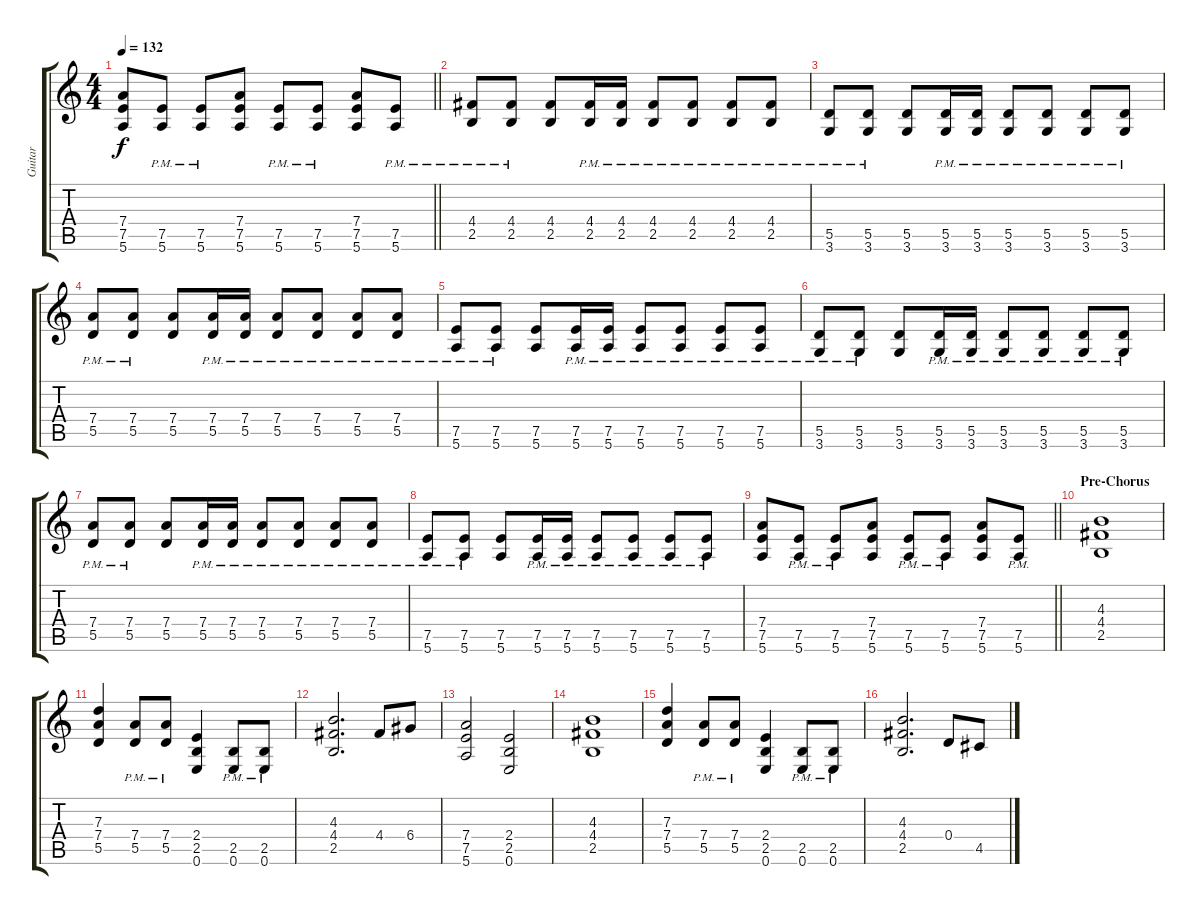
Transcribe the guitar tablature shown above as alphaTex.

\track ("Guitar" "Guitar") {instrument distortionguitar}
\staff {score tabs}
\tuning (E4 B3 G3 D3 A2 E2) {hide}
\ts (4 4)
\tempo 132
\clef g2
\barLineRight lightlight
\ks c
(7.4 7.5 5.6).8{dy f} (7.5{pm} 5.6{pm}).8 (7.5{pm} 5.6{pm}).8 (7.4 7.5 5.6).8 (7.5{pm} 5.6{pm}).8 (7.5{pm} 5.6{pm}).8 (7.4 7.5 5.6).8 (7.5{pm} 5.6{pm}).8 |
\section ("" "")
(4.4{pm} 2.5{pm}).8 (4.4{pm} 2.5{pm}).8 (4.4 2.5).8 (4.4{pm} 2.5{pm}).16 (4.4{pm} 2.5{pm}).16 (4.4{pm} 2.5{pm}).8 (4.4{pm} 2.5{pm}).8 (4.4{pm} 2.5{pm}).8 (4.4{pm} 2.5{pm}).8 |
(5.5{pm} 3.6{pm}).8 (5.5{pm} 3.6{pm}).8 (5.5 3.6).8 (5.5{pm} 3.6{pm}).16 (5.5{pm} 3.6{pm}).16 (5.5{pm} 3.6{pm}).8 (5.5{pm} 3.6{pm}).8 (5.5{pm} 3.6{pm}).8 (5.5{pm} 3.6{pm}).8 |
(7.4{pm} 5.5{pm}).8 (7.4{pm} 5.5{pm}).8 (7.4 5.5).8 (7.4{pm} 5.5{pm}).16 (7.4{pm} 5.5{pm}).16 (7.4{pm} 5.5{pm}).8 (7.4{pm} 5.5{pm}).8 (7.4{pm} 5.5{pm}).8 (7.4{pm} 5.5{pm}).8 |
(7.5{pm} 5.6{pm}).8 (7.5{pm} 5.6{pm}).8 (7.5 5.6).8 (7.5{pm} 5.6{pm}).16 (7.5{pm} 5.6{pm}).16 (7.5{pm} 5.6{pm}).8 (7.5{pm} 5.6{pm}).8 (7.5{pm} 5.6{pm}).8 (7.5{pm} 5.6{pm}).8 |
(5.5{pm} 3.6{pm}).8 (5.5{pm} 3.6{pm}).8 (5.5 3.6).8 (5.5{pm} 3.6{pm}).16 (5.5{pm} 3.6{pm}).16 (5.5{pm} 3.6{pm}).8 (5.5{pm} 3.6{pm}).8 (5.5{pm} 3.6{pm}).8 (5.5{pm} 3.6{pm}).8 |
(7.4{pm} 5.5{pm}).8 (7.4{pm} 5.5{pm}).8 (7.4 5.5).8 (7.4{pm} 5.5{pm}).16 (7.4{pm} 5.5{pm}).16 (7.4{pm} 5.5{pm}).8 (7.4{pm} 5.5{pm}).8 (7.4{pm} 5.5{pm}).8 (7.4{pm} 5.5{pm}).8 |
(7.5{pm} 5.6{pm}).8 (7.5{pm} 5.6{pm}).8 (7.5 5.6).8 (7.5{pm} 5.6{pm}).16 (7.5{pm} 5.6{pm}).16 (7.5{pm} 5.6{pm}).8 (7.5{pm} 5.6{pm}).8 (7.5{pm} 5.6{pm}).8 (7.5{pm} 5.6{pm}).8 |
\barLineRight lightlight
(7.4 7.5 5.6).8 (7.5{pm} 5.6{pm}).8 (7.5{pm} 5.6{pm}).8 (7.4 7.5 5.6).8 (7.5{pm} 5.6{pm}).8 (7.5{pm} 5.6{pm}).8 (7.4 7.5 5.6).8 (7.5{pm} 5.6{pm}).8 |
\section ("" "Pre-Chorus")
(4.3 4.4 2.5).1 |
(7.3 7.4 5.5).4 (7.4{pm} 5.5{pm}).8 (7.4{pm} 5.5{pm}).8 (2.4 2.5 0.6).4 (2.5{pm} 0.6{pm}).8 (2.5{pm} 0.6{pm}).8 |
(4.3 4.4 2.5).2{d} 4.4.8 6.4.8 |
(7.4 7.5 5.6).2 (2.4 2.5 0.6).2 |
(4.3 4.4 2.5).1 |
(7.3 7.4 5.5).4 (7.4{pm} 5.5{pm}).8 (7.4{pm} 5.5{pm}).8 (2.4 2.5 0.6).4 (2.5{pm} 0.6{pm}).8 (2.5{pm} 0.6{pm}).8 |
(4.3 4.4 2.5).2{d} 0.4.8 4.5.8
